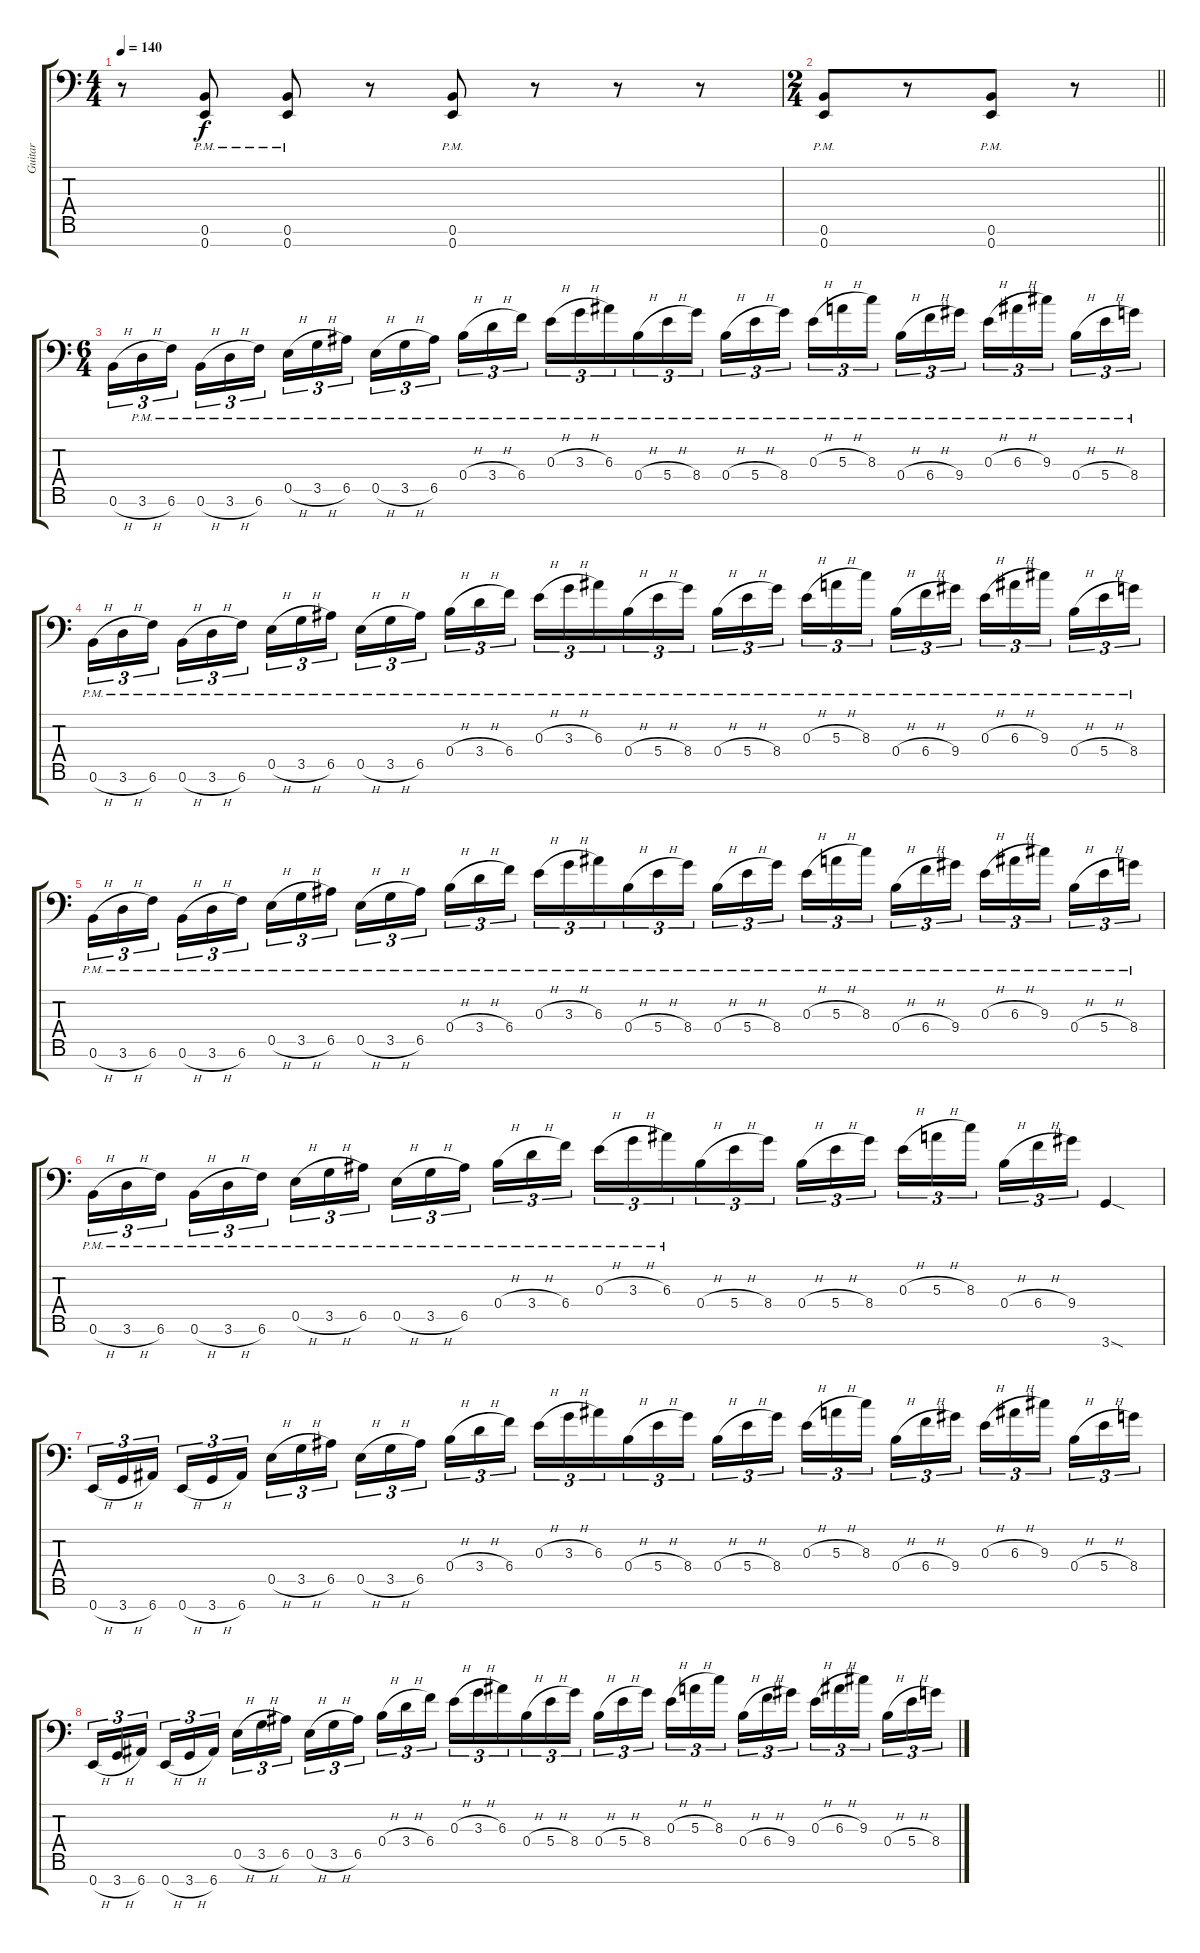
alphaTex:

\track ("Guitar" "Guitar") {instrument distortionguitar}
\staff {score tabs}
\tuning (B3 Gb3 E3 B2 E2 B1 E1) {hide}
\ts (4 4)
\tempo 140
\clef f4
\ks c
r.8{dy f beam merge} (0.6{pm} 0.7{pm}).8 (0.6{pm} 0.7{pm}).8 r.8{beam merge} (0.6{pm} 0.7{pm}).8{beam merge} r.8 r.8{beam merge} r.8 |
\ts (2 4)
\barLineRight lightlight
(0.6{pm} 0.7{pm}).8{beam merge} r.8 (0.6{pm} 0.7{pm}).8 r.8 |
\ts (6 4)
\section ("" "")
0.6{h}.16{tu (3 2)} 3.6{h pm}.16{tu (3 2) beam merge} 6.6{pm}.16{tu (3 2) beam splitsecondary} 0.6{h pm}.16{tu (3 2)} 3.6{h pm}.16{tu (3 2)} 6.6{pm}.16{tu (3 2) beam splitsecondary} 0.5{h pm}.16{tu (3 2)} 3.5{h pm}.16{tu (3 2)} 6.5{pm}.16{tu (3 2) beam splitsecondary} 0.5{h pm}.16{tu (3 2)} 3.5{h pm}.16{tu (3 2)} 6.5{pm}.16{tu (3 2) beam splitsecondary} 0.4{h pm}.16{tu (3 2)} 3.4{h pm}.16{tu (3 2) beam merge} 6.4{pm}.16{tu (3 2) beam splitsecondary} 0.3{h pm}.16{tu (3 2)} 3.3{h pm}.16{tu (3 2) beam merge} 6.3{pm}.16{tu (3 2) beam merge} 0.4{h pm}.16{tu (3 2) beam merge} 5.4{h pm}.16{tu (3 2)} 8.4{pm}.16{tu (3 2) beam splitsecondary} 0.4{h pm}.16{tu (3 2)} 5.4{h pm}.16{tu (3 2)} 8.4{pm}.16{tu (3 2) beam splitsecondary} 0.3{h pm}.16{tu (3 2) beam merge} 5.3{h pm}.16{tu (3 2) beam merge} 8.3{pm}.16{tu (3 2) beam splitsecondary} 0.4{h pm}.16{tu (3 2)} 6.4{h pm}.16{tu (3 2) beam merge} 9.4{pm}.16{tu (3 2) beam splitsecondary} 0.3{h pm}.16{tu (3 2)} 6.3{h pm}.16{tu (3 2)} 9.3{pm}.16{tu (3 2) beam splitsecondary} 0.4{h pm}.16{tu (3 2)} 5.4{h pm}.16{tu (3 2)} 8.4{pm}.16{tu (3 2)} |
0.6{h pm}.16{tu (3 2)} 3.6{h pm}.16{tu (3 2) beam merge} 6.6{pm}.16{tu (3 2) beam splitsecondary} 0.6{h pm}.16{tu (3 2)} 3.6{h pm}.16{tu (3 2)} 6.6{pm}.16{tu (3 2) beam splitsecondary} 0.5{h pm}.16{tu (3 2)} 3.5{h pm}.16{tu (3 2)} 6.5{pm}.16{tu (3 2) beam splitsecondary} 0.5{h pm}.16{tu (3 2)} 3.5{h pm}.16{tu (3 2)} 6.5{pm}.16{tu (3 2) beam splitsecondary} 0.4{h pm}.16{tu (3 2)} 3.4{h pm}.16{tu (3 2) beam merge} 6.4{pm}.16{tu (3 2) beam splitsecondary} 0.3{h pm}.16{tu (3 2)} 3.3{h pm}.16{tu (3 2) beam merge} 6.3{pm}.16{tu (3 2) beam merge} 0.4{h pm}.16{tu (3 2) beam merge} 5.4{h pm}.16{tu (3 2)} 8.4{pm}.16{tu (3 2) beam splitsecondary} 0.4{h pm}.16{tu (3 2)} 5.4{h pm}.16{tu (3 2)} 8.4{pm}.16{tu (3 2) beam splitsecondary} 0.3{h pm}.16{tu (3 2) beam merge} 5.3{h pm}.16{tu (3 2) beam merge} 8.3{pm}.16{tu (3 2) beam splitsecondary} 0.4{h pm}.16{tu (3 2)} 6.4{h pm}.16{tu (3 2) beam merge} 9.4{pm}.16{tu (3 2) beam splitsecondary} 0.3{h pm}.16{tu (3 2)} 6.3{h pm}.16{tu (3 2)} 9.3{pm}.16{tu (3 2) beam splitsecondary} 0.4{h pm}.16{tu (3 2)} 5.4{h pm}.16{tu (3 2)} 8.4{pm}.16{tu (3 2)} |
0.6{h pm}.16{tu (3 2)} 3.6{h pm}.16{tu (3 2) beam merge} 6.6{pm}.16{tu (3 2) beam splitsecondary} 0.6{h pm}.16{tu (3 2)} 3.6{h pm}.16{tu (3 2)} 6.6{pm}.16{tu (3 2) beam splitsecondary} 0.5{h pm}.16{tu (3 2)} 3.5{h pm}.16{tu (3 2)} 6.5{pm}.16{tu (3 2) beam splitsecondary} 0.5{h pm}.16{tu (3 2)} 3.5{h pm}.16{tu (3 2)} 6.5{pm}.16{tu (3 2) beam splitsecondary} 0.4{h pm}.16{tu (3 2)} 3.4{h pm}.16{tu (3 2) beam merge} 6.4{pm}.16{tu (3 2) beam splitsecondary} 0.3{h pm}.16{tu (3 2)} 3.3{h pm}.16{tu (3 2) beam merge} 6.3{pm}.16{tu (3 2) beam merge} 0.4{h pm}.16{tu (3 2) beam merge} 5.4{h pm}.16{tu (3 2)} 8.4{pm}.16{tu (3 2) beam splitsecondary} 0.4{h pm}.16{tu (3 2)} 5.4{h pm}.16{tu (3 2)} 8.4{pm}.16{tu (3 2) beam splitsecondary} 0.3{h pm}.16{tu (3 2) beam merge} 5.3{h pm}.16{tu (3 2) beam merge} 8.3{pm}.16{tu (3 2) beam splitsecondary} 0.4{h pm}.16{tu (3 2)} 6.4{h pm}.16{tu (3 2) beam merge} 9.4{pm}.16{tu (3 2) beam splitsecondary} 0.3{h pm}.16{tu (3 2)} 6.3{h pm}.16{tu (3 2)} 9.3{pm}.16{tu (3 2) beam splitsecondary} 0.4{h pm}.16{tu (3 2)} 5.4{h pm}.16{tu (3 2)} 8.4{pm}.16{tu (3 2)} |
0.6{h pm}.16{tu (3 2)} 3.6{h pm}.16{tu (3 2) beam merge} 6.6{pm}.16{tu (3 2) beam splitsecondary} 0.6{h pm}.16{tu (3 2)} 3.6{h pm}.16{tu (3 2)} 6.6{pm}.16{tu (3 2) beam splitsecondary} 0.5{h pm}.16{tu (3 2)} 3.5{h pm}.16{tu (3 2)} 6.5{pm}.16{tu (3 2) beam splitsecondary} 0.5{h pm}.16{tu (3 2)} 3.5{h pm}.16{tu (3 2)} 6.5{pm}.16{tu (3 2) beam splitsecondary} 0.4{h pm}.16{tu (3 2)} 3.4{h pm}.16{tu (3 2) beam merge} 6.4{pm}.16{tu (3 2) beam splitsecondary} 0.3{h pm}.16{tu (3 2)} 3.3{h pm}.16{tu (3 2) beam merge} 6.3{pm}.16{tu (3 2) beam merge} 0.4{h}.16{tu (3 2) beam merge} 5.4{h}.16{tu (3 2)} 8.4.16{tu (3 2) beam splitsecondary} 0.4{h}.16{tu (3 2)} 5.4{h}.16{tu (3 2)} 8.4.16{tu (3 2) beam splitsecondary} 0.3{h}.16{tu (3 2) beam merge} 5.3{h}.16{tu (3 2) beam merge} 8.3.16{tu (3 2) beam splitsecondary} 0.4{h}.16{tu (3 2)} 6.4{h}.16{tu (3 2) beam merge} 9.4.16{tu (3 2)} 3.7{sod}.4 |
0.7{h}.16{tu (3 2)} 3.7{h}.16{tu (3 2) beam merge} 6.7.16{tu (3 2) beam splitsecondary} 0.7{h}.16{tu (3 2)} 3.7{h}.16{tu (3 2)} 6.7.16{tu (3 2) beam splitsecondary} 0.5{h}.16{tu (3 2)} 3.5{h}.16{tu (3 2)} 6.5.16{tu (3 2) beam splitsecondary} 0.5{h}.16{tu (3 2)} 3.5{h}.16{tu (3 2)} 6.5.16{tu (3 2) beam splitsecondary} 0.4{h}.16{tu (3 2)} 3.4{h}.16{tu (3 2) beam merge} 6.4.16{tu (3 2) beam splitsecondary} 0.3{h}.16{tu (3 2)} 3.3{h}.16{tu (3 2) beam merge} 6.3.16{tu (3 2) beam merge} 0.4{h}.16{tu (3 2) beam merge} 5.4{h}.16{tu (3 2)} 8.4.16{tu (3 2) beam splitsecondary} 0.4{h}.16{tu (3 2)} 5.4{h}.16{tu (3 2)} 8.4.16{tu (3 2) beam splitsecondary} 0.3{h}.16{tu (3 2) beam merge} 5.3{h}.16{tu (3 2) beam merge} 8.3.16{tu (3 2) beam splitsecondary} 0.4{h}.16{tu (3 2)} 6.4{h}.16{tu (3 2) beam merge} 9.4.16{tu (3 2) beam splitsecondary} 0.3{h}.16{tu (3 2)} 6.3{h}.16{tu (3 2)} 9.3.16{tu (3 2) beam splitsecondary} 0.4{h}.16{tu (3 2)} 5.4{h}.16{tu (3 2)} 8.4.16{tu (3 2)} |
0.7{h}.16{tu (3 2)} 3.7{h}.16{tu (3 2) beam merge} 6.7.16{tu (3 2) beam splitsecondary} 0.7{h}.16{tu (3 2)} 3.7{h}.16{tu (3 2)} 6.7.16{tu (3 2) beam splitsecondary} 0.5{h}.16{tu (3 2)} 3.5{h}.16{tu (3 2)} 6.5.16{tu (3 2) beam splitsecondary} 0.5{h}.16{tu (3 2)} 3.5{h}.16{tu (3 2)} 6.5.16{tu (3 2) beam splitsecondary} 0.4{h}.16{tu (3 2)} 3.4{h}.16{tu (3 2) beam merge} 6.4.16{tu (3 2) beam splitsecondary} 0.3{h}.16{tu (3 2)} 3.3{h}.16{tu (3 2) beam merge} 6.3.16{tu (3 2) beam merge} 0.4{h}.16{tu (3 2) beam merge} 5.4{h}.16{tu (3 2)} 8.4.16{tu (3 2) beam splitsecondary} 0.4{h}.16{tu (3 2)} 5.4{h}.16{tu (3 2)} 8.4.16{tu (3 2) beam splitsecondary} 0.3{h}.16{tu (3 2) beam merge} 5.3{h}.16{tu (3 2) beam merge} 8.3.16{tu (3 2) beam splitsecondary} 0.4{h}.16{tu (3 2)} 6.4{h}.16{tu (3 2) beam merge} 9.4.16{tu (3 2) beam splitsecondary} 0.3{h}.16{tu (3 2)} 6.3{h}.16{tu (3 2)} 9.3.16{tu (3 2) beam splitsecondary} 0.4{h}.16{tu (3 2)} 5.4{h}.16{tu (3 2)} 8.4.16{tu (3 2)}
